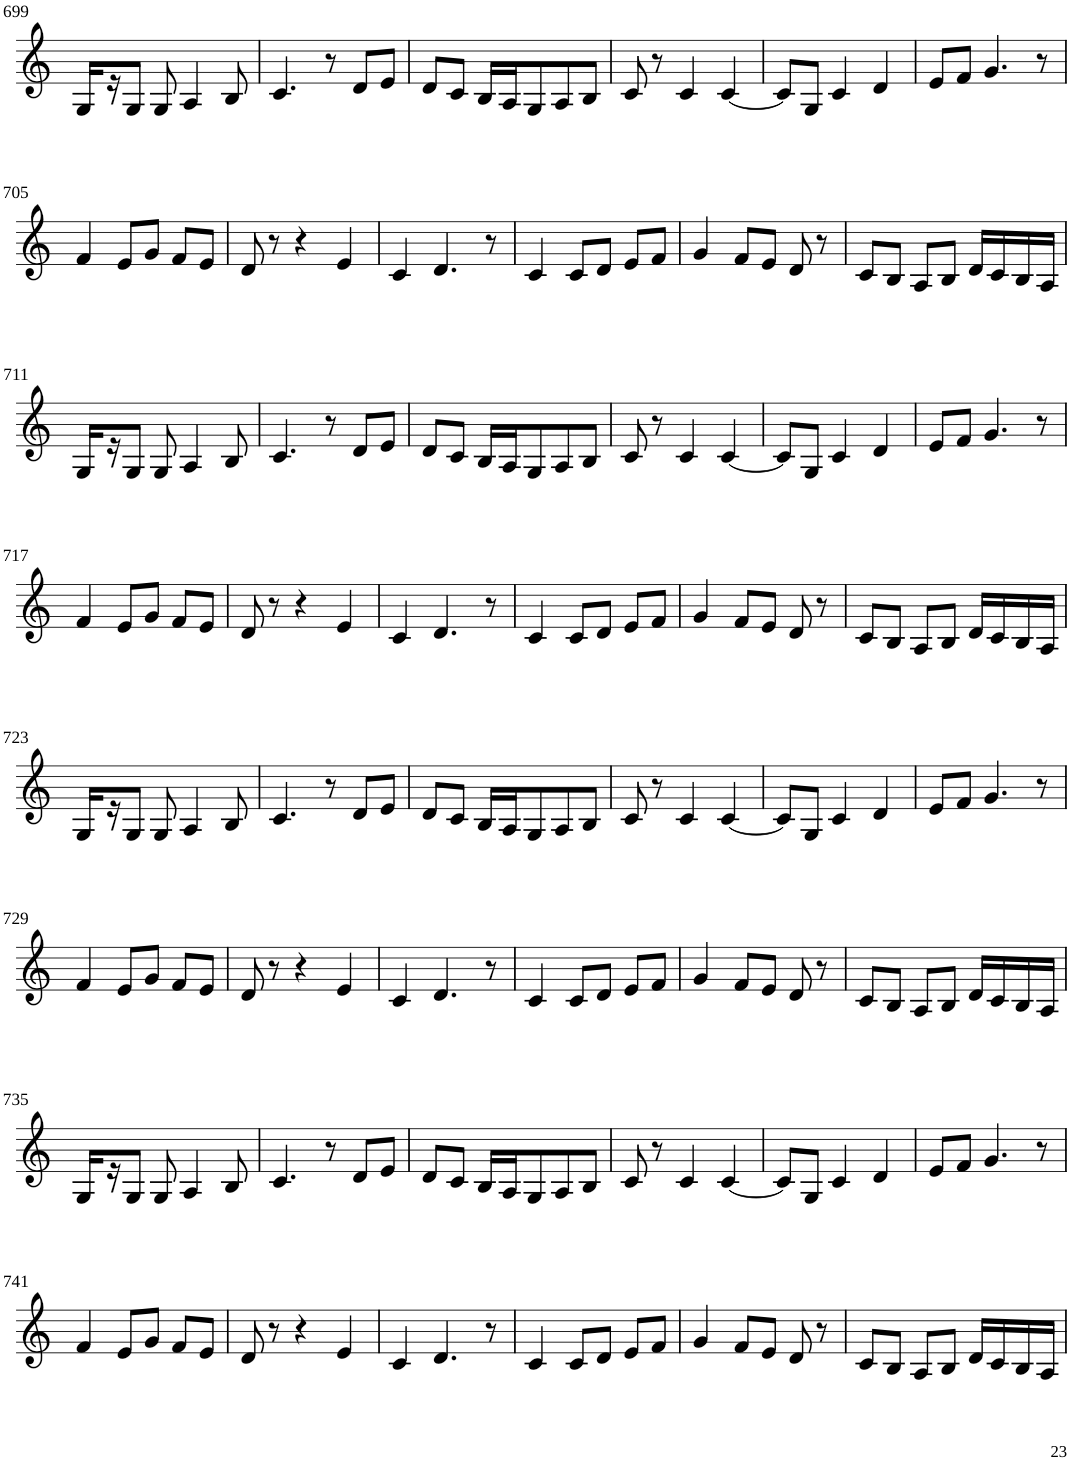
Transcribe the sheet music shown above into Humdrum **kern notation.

**kern
*part1
*staff1
*I"Violin
!!LO:PB:g=z
*clefG2
*k[]
*M3/4
=699
16G/LL
16r
8G/J
8G/
4A/
8B/
=700
4.c/
8r
8d/L
8e/J
=701
8d/L
8c/J
16B/LL
16A/J
8G/
8A/
8B/J
=702
8c/
8r
4c/
[4c/
=703
8c/L]
8G/J
4c/
4d/
=704
8e/L
8f/J
4.g/
8r
!!LO:LB:g=z
=705
4f/
8e/L
8g/J
8f/L
8e/J
=706
8d/
8r
4r
4e/
=707
4c/
4.d/
8r
=708
4c/
8c/L
8d/J
8e/L
8f/J
=709
4g/
8f/L
8e/J
8d/
8r
=710
8c/L
8B/J
8A/L
8B/J
16d/LL
16c/
16B/
16A/JJ
!!LO:LB:g=z
=711
16G/LL
16r
8G/J
8G/
4A/
8B/
=712
4.c/
8r
8d/L
8e/J
=713
8d/L
8c/J
16B/LL
16A/J
8G/
8A/
8B/J
=714
8c/
8r
4c/
[4c/
=715
8c/L]
8G/J
4c/
4d/
=716
8e/L
8f/J
4.g/
8r
!!LO:LB:g=z
=717
4f/
8e/L
8g/J
8f/L
8e/J
=718
8d/
8r
4r
4e/
=719
4c/
4.d/
8r
=720
4c/
8c/L
8d/J
8e/L
8f/J
=721
4g/
8f/L
8e/J
8d/
8r
=722
8c/L
8B/J
8A/L
8B/J
16d/LL
16c/
16B/
16A/JJ
!!LO:LB:g=z
=723
16G/LL
16r
8G/J
8G/
4A/
8B/
=724
4.c/
8r
8d/L
8e/J
=725
8d/L
8c/J
16B/LL
16A/J
8G/
8A/
8B/J
=726
8c/
8r
4c/
[4c/
=727
8c/L]
8G/J
4c/
4d/
=728
8e/L
8f/J
4.g/
8r
!!LO:LB:g=z
=729
4f/
8e/L
8g/J
8f/L
8e/J
=730
8d/
8r
4r
4e/
=731
4c/
4.d/
8r
=732
4c/
8c/L
8d/J
8e/L
8f/J
=733
4g/
8f/L
8e/J
8d/
8r
=734
8c/L
8B/J
8A/L
8B/J
16d/LL
16c/
16B/
16A/JJ
!!LO:LB:g=z
=735
16G/LL
16r
8G/J
8G/
4A/
8B/
=736
4.c/
8r
8d/L
8e/J
=737
8d/L
8c/J
16B/LL
16A/J
8G/
8A/
8B/J
=738
8c/
8r
4c/
[4c/
=739
8c/L]
8G/J
4c/
4d/
=740
8e/L
8f/J
4.g/
8r
!!LO:LB:g=z
=741
4f/
8e/L
8g/J
8f/L
8e/J
=742
8d/
8r
4r
4e/
=743
4c/
4.d/
8r
=744
4c/
8c/L
8d/J
8e/L
8f/J
=745
4g/
8f/L
8e/J
8d/
8r
=746
8c/L
8B/J
8A/L
8B/J
16d/LL
16c/
16B/
16A/JJ
=
*-
